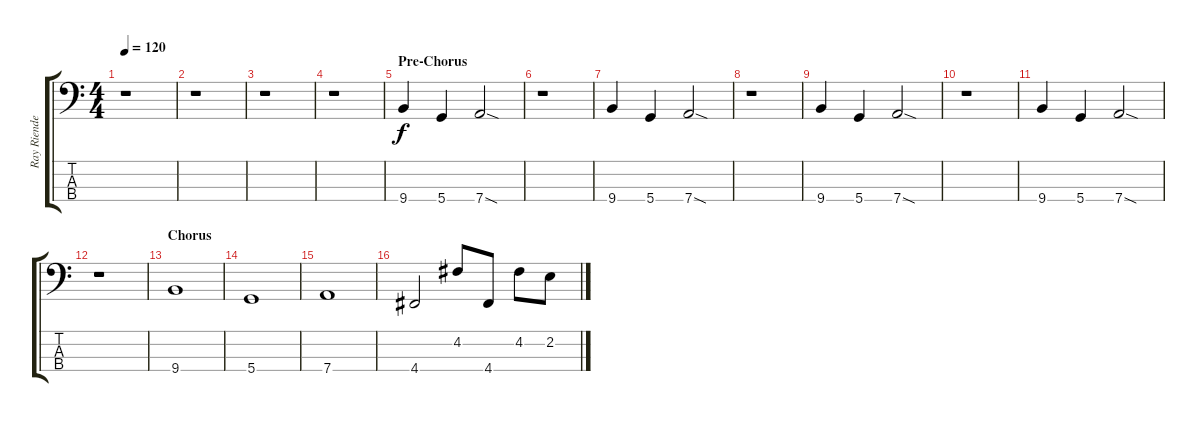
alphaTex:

\track ("Ray Riendeau" "Ray Riende") {instrument electricbassfinger}
\staff {score tabs}
\tuning (G2 D2 A1 D1) {hide}
\ts (4 4)
\tempo 120
\clef f4
\ks c
r.1{dy f} |
r.1 |
r.1 |
r.1 |
\section ("" "Pre-Chorus")
9.4.4 5.4.4 7.4{sod}.2 |
r.1 |
9.4.4 5.4.4 7.4{sod}.2 |
r.1 |
9.4.4 5.4.4 7.4{sod}.2 |
r.1 |
9.4.4 5.4.4 7.4{sod}.2 |
r.1 |
\section ("" "Chorus")
9.4.1 |
5.4.1 |
7.4.1 |
4.4.2 4.2.8 4.4.8 4.2.8 2.2.8
